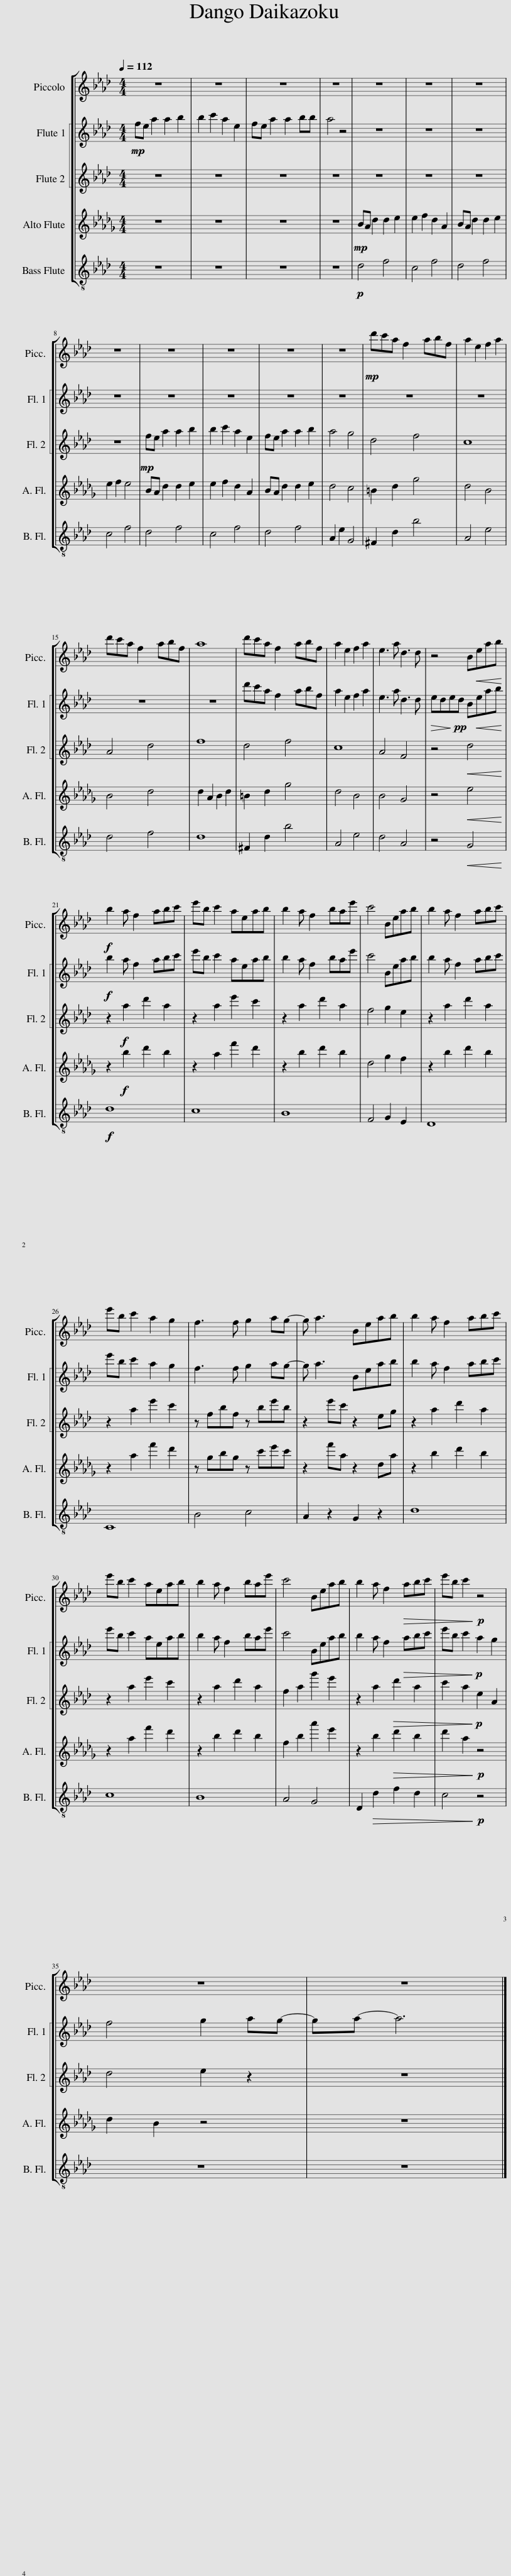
X:1
%%score [ 1 [ 2 3 ] 4 5 ]
L:1/8
Q:1/4=112
M:4/4
I:linebreak $
K:Ab
V:1 treble transpose=12
V:2 treble
V:3 treble
V:4 treble transpose=-5
V:5 treble-8
V:1
 z8 | z8 | z8 | z8 | z8 | %5
 z8 | z8 |$ z8 | z8 | z8 | %10
 z8 | z8 |!mp! d'c'a f2 abf | a2 e2 f2 a2 |$ d'c'a f2 abf | %15
 a8 | d'c'a f2 abf | a2 e2 f2 a2 | e3 a d3 d | z4 B!<(!eab!<)! |$ %20
!f! b2 a f2 abc' | e'b c'2 aeab | b2 a f2 bae' | c'4 Beab | b2 a f2 abc' |$ %25
 e'b c'2 a2 g2 | f3 f g2 ag- | g a3 Beab | b2 a f2 abc' |$ e'b c'2 aeab | %30
 b2 a f2 bae' | c'4 Beab | b2 a f2!>(! abc' | e'b c'2!>)!!p! z4 |$ z8 | %35
 z8 |] %36
V:2
!mp! fe a2 a2 b2 | b2 c'2 a2 e2 | fe a2 a2 bb | a4 z4 | z8 | %5
 z8 | z8 |$ z8 | z8 | z8 | %10
 z8 | z8 | z8 | z8 |$ z8 | %15
 z8 | d'c'a f2 abf | a2 e2 f2 a2 | e3 a d3 d |!>(! ede!>)!!pp!d B!<(!eab!<)! |$ %20
!f! b2 a f2 abc' | e'b c'2 aeab | b2 a f2 bae' | c'4 Beab | b2 a f2 abc' |$ %25
 e'b c'2 a2 g2 | f3 f g2 ag- | g a3 Beab | b2 a f2 abc' |$ e'b c'2 aeab | %30
 b2 a f2 bae' | c'4 Beab | b2 a f2!>(! abc' | e'b c'2!>)!!p! a2 g2 |$ f4 g2 ag- | %35
 ga- a6 |] %36
V:3
 z8 | z8 | z8 | z8 | z8 | %5
 z8 | z8 |$ z8 |!mp! fe a2 a2 b2 | b2 c'2 a2 e2 | %10
 fe a2 a2 b2 | a4 g4 | d4 f4 | c8 |$ A4 d4 | %15
 f8 | d4 f4 | c8 | A4 F4 | z4!<(! d4!<)! |$ %20
 z2!f! a2 d'2 a2 | z2 a2 e'2 c'2 | z2 a2 d'2 a2 | f4 g2 e2 | z2 a2 d'2 a2 |$ %25
 z2 a2 e'2 c'2 | z fbf z be'b | z2 e'c' z2 eg | z2 a2 d'2 a2 |$ z2 a2 e'2 c'2 | %30
 z2 a2 d'2 a2 | f2 a2 g'2 e'2 | z2 a2!>(! d'2 a2 | c'2 a2!>)!!p! e2 A2 |$ d4 e2 z2 | %35
 z8 |] %36
V:4
[K:Db] z8 | z8 | z8 | z8 |!mp! BA d2 d2 e2 | %5
 e2 f2 d2 A2 | BA d2 d2 e2 |$ e2 f2 e4 | BA d2 d2 e2 | e2 f2 d2 A2 | %10
 BA d2 d2 e2 | d4 c4 | =B2 d2 g4 | d4 B4 |$ B4 d4 | %15
 d2 A2 B2 d2 | =B2 d2 g4 | d4 B4 | B4 G4 | z4!<(! e4!<)! |$ %20
 z2!f! b2 d'2 b2 | z2 a2 f'2 d'2 | z2 b2 d'2 b2 | d4 g2 f2 | z2 b2 d'2 b2 |$ %25
 z2 a2 f'2 d'2 | z gbg z c'e'c' | z2 f'a z2 da | z2 b2 d'2 b2 |$ z2 a2 f'2 d'2 | %30
 z2 b2 d'2 b2 | f2 b2 a'2 e'2 | z2 b2!>(! d'2 b2 | d'2 a2!>)!!p! z4 |$ d2 B2 z4 | %35
 z8 |] %36
V:5
 z8 | z8 | z8 | z8 |!p! d4 f4 | %5
 c4 f4 | d4 f4 |$ c4 f4 | d4 f4 | c4 f4 | %10
 d4 f4 | A2 e2 G4 | ^F2 d2 b4 | A4 e4 |$ d4 f4 | %15
 d8 | ^F2 d2 b4 | A4 e4 | d4 A4 | z4!<(! G4!<)! |$ %20
!f! d8 | c8 | B8 | F4 G2 E2 | D8 |$ %25
 C8 | B4 c4 | A2 z2 G2 z2 | d8 |$ c8 | %30
 B8 | A4 G4 | D2!>(! d2 f2 d2 | c4!>)!!p! z4 |$ z8 | %35
 z8 |] %36
